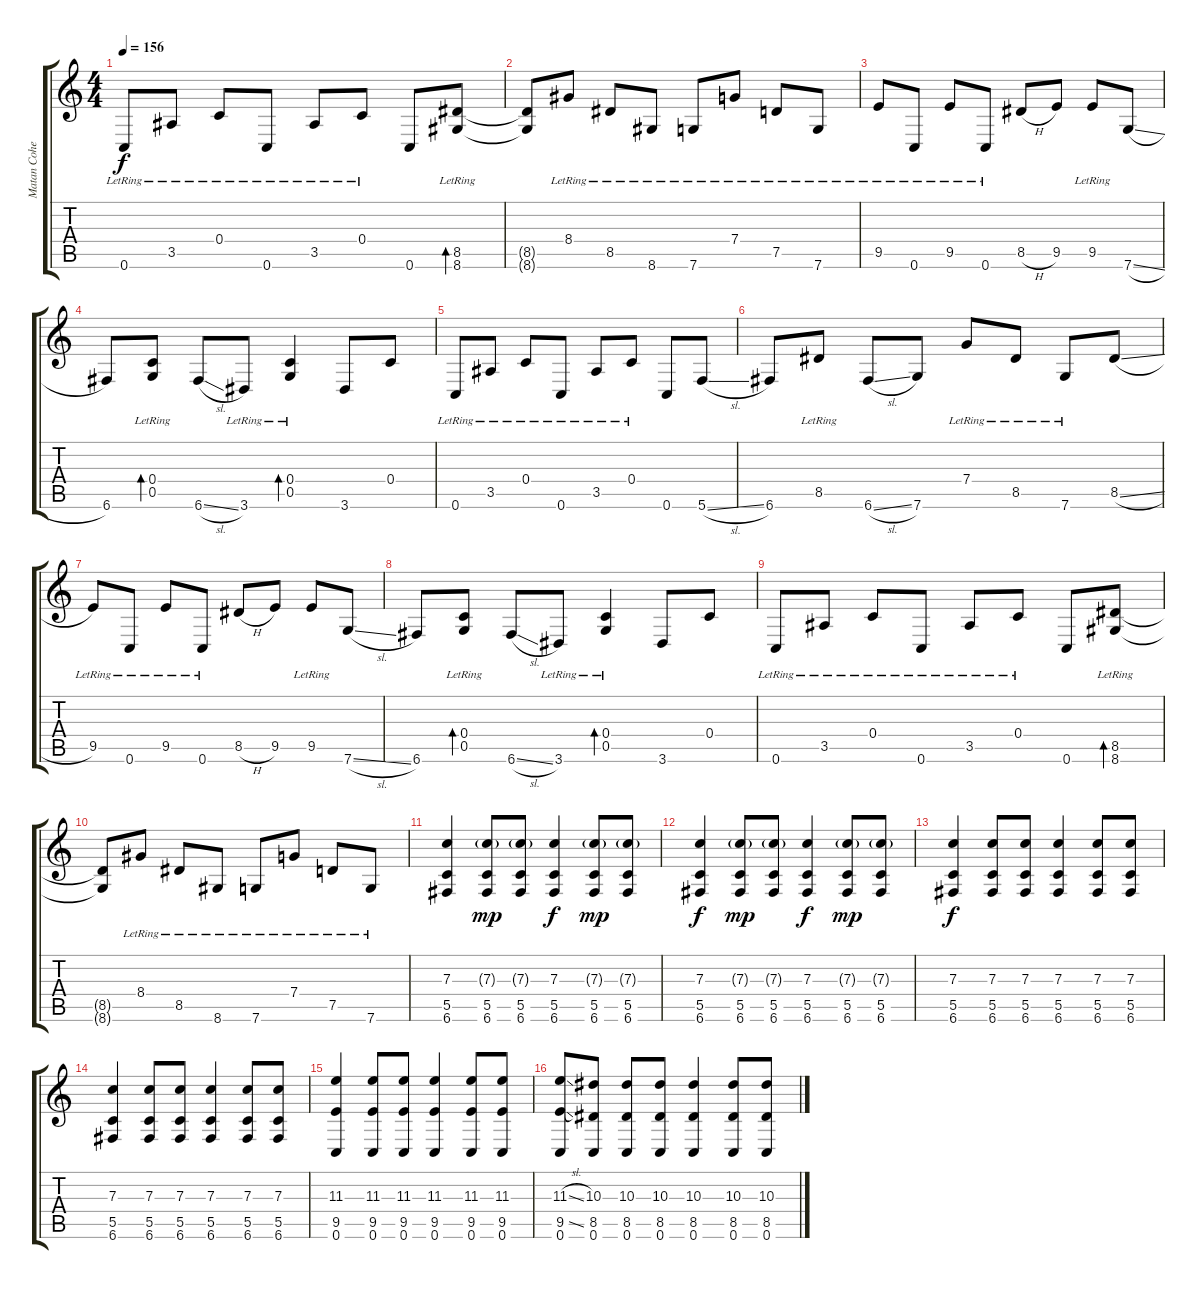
\track ("Matan Cohen" "Matan Cohe") {instrument distortionguitar}
\staff {score tabs}
\tuning (D4 A3 F3 C3 G2 C2) {hide}
\ts (4 4)
\tempo 156
\clef g2
\ks c
0.6{lr}.8{dy f} 3.5{lr}.8 0.4{lr}.8 0.6{lr}.8 3.5{lr}.8 0.4{lr}.8 0.6.8 (8.5{lr} 8.6{lr}).8{bd 120} |
(8.5{t} 8.6{t}).8 8.4{lr}.8 8.5{lr}.8 8.6{lr}.8 7.6{lr}.8 7.4{lr}.8 7.5{lr}.8 7.6{lr}.8 |
9.5{lr}.8 0.6{lr}.8 9.5{lr}.8 0.6{lr}.8 8.5{h}.8 9.5.8 9.5{lr}.8 7.6{sl}.8 |
6.6.8 (0.4{lr} 0.5{lr}).8{bd 120} 6.6{sl}.8 3.6{lr}.8 (0.4{lr} 0.5{lr}).4{bd 120} 3.6.8 0.4.8 |
0.6{lr}.8 3.5{lr}.8 0.4{lr}.8 0.6{lr}.8 3.5{lr}.8 0.4{lr}.8 0.6.8 5.6{sl}.8 |
6.6.8 8.5{lr}.8 6.6{sl}.8 7.6.8 7.4{lr}.8 8.5{lr}.8 7.6{lr}.8 8.5{sl}.8 |
9.5{lr}.8 0.6{lr}.8 9.5{lr}.8 0.6{lr}.8 8.5{h}.8 9.5.8 9.5{lr}.8 7.6{sl}.8 |
6.6.8 (0.4{lr} 0.5{lr}).8{bd 120} 6.6{sl}.8 3.6{lr}.8 (0.4{lr} 0.5{lr}).4{bd 120} 3.6.8 0.4.8 |
0.6{lr}.8 3.5{lr}.8 0.4{lr}.8 0.6{lr}.8 3.5{lr}.8 0.4{lr}.8 0.6.8 (8.5{lr} 8.6{lr}).8{bd 120} |
(8.5{t} 8.6{t}).8 8.4{lr}.8 8.5{lr}.8 8.6{lr}.8 7.6{lr}.8 7.4{lr}.8 7.5{lr}.8 7.6{lr}.8 |
\section ("" "")
(7.3 5.5 6.6).4{instrument distortionguitar} (7.3{g} 5.5 6.6).8{dy mp} (7.3{g} 5.5 6.6).8 (7.3 5.5 6.6).4{dy f} (7.3{g} 5.5 6.6).8{dy mp} (7.3{g} 5.5 6.6).8 |
(7.3 5.5 6.6).4{dy f} (7.3{g} 5.5 6.6).8{dy mp} (7.3{g} 5.5 6.6).8 (7.3 5.5 6.6).4{dy f} (7.3{g} 5.5 6.6).8{dy mp} (7.3{g} 5.5 6.6).8 |
(7.3 5.5 6.6).4{dy f} (7.3 5.5 6.6).8 (7.3 5.5 6.6).8 (7.3 5.5 6.6).4 (7.3 5.5 6.6).8 (7.3 5.5 6.6).8 |
(7.3 5.5 6.6).4 (7.3 5.5 6.6).8 (7.3 5.5 6.6).8 (7.3 5.5 6.6).4 (7.3 5.5 6.6).8 (7.3 5.5 6.6).8 |
(11.3 9.5 0.6).4 (11.3 9.5 0.6).8 (11.3 9.5 0.6).8 (11.3 9.5 0.6).4 (11.3 9.5 0.6).8 (11.3 9.5 0.6).8 |
(11.3{sl} 9.5{sl} 0.6).8 (10.3 8.5 0.6).8 (10.3 8.5 0.6).8 (10.3 8.5 0.6).8 (10.3 8.5 0.6).4 (10.3 8.5 0.6).8 (10.3 8.5 0.6).8
